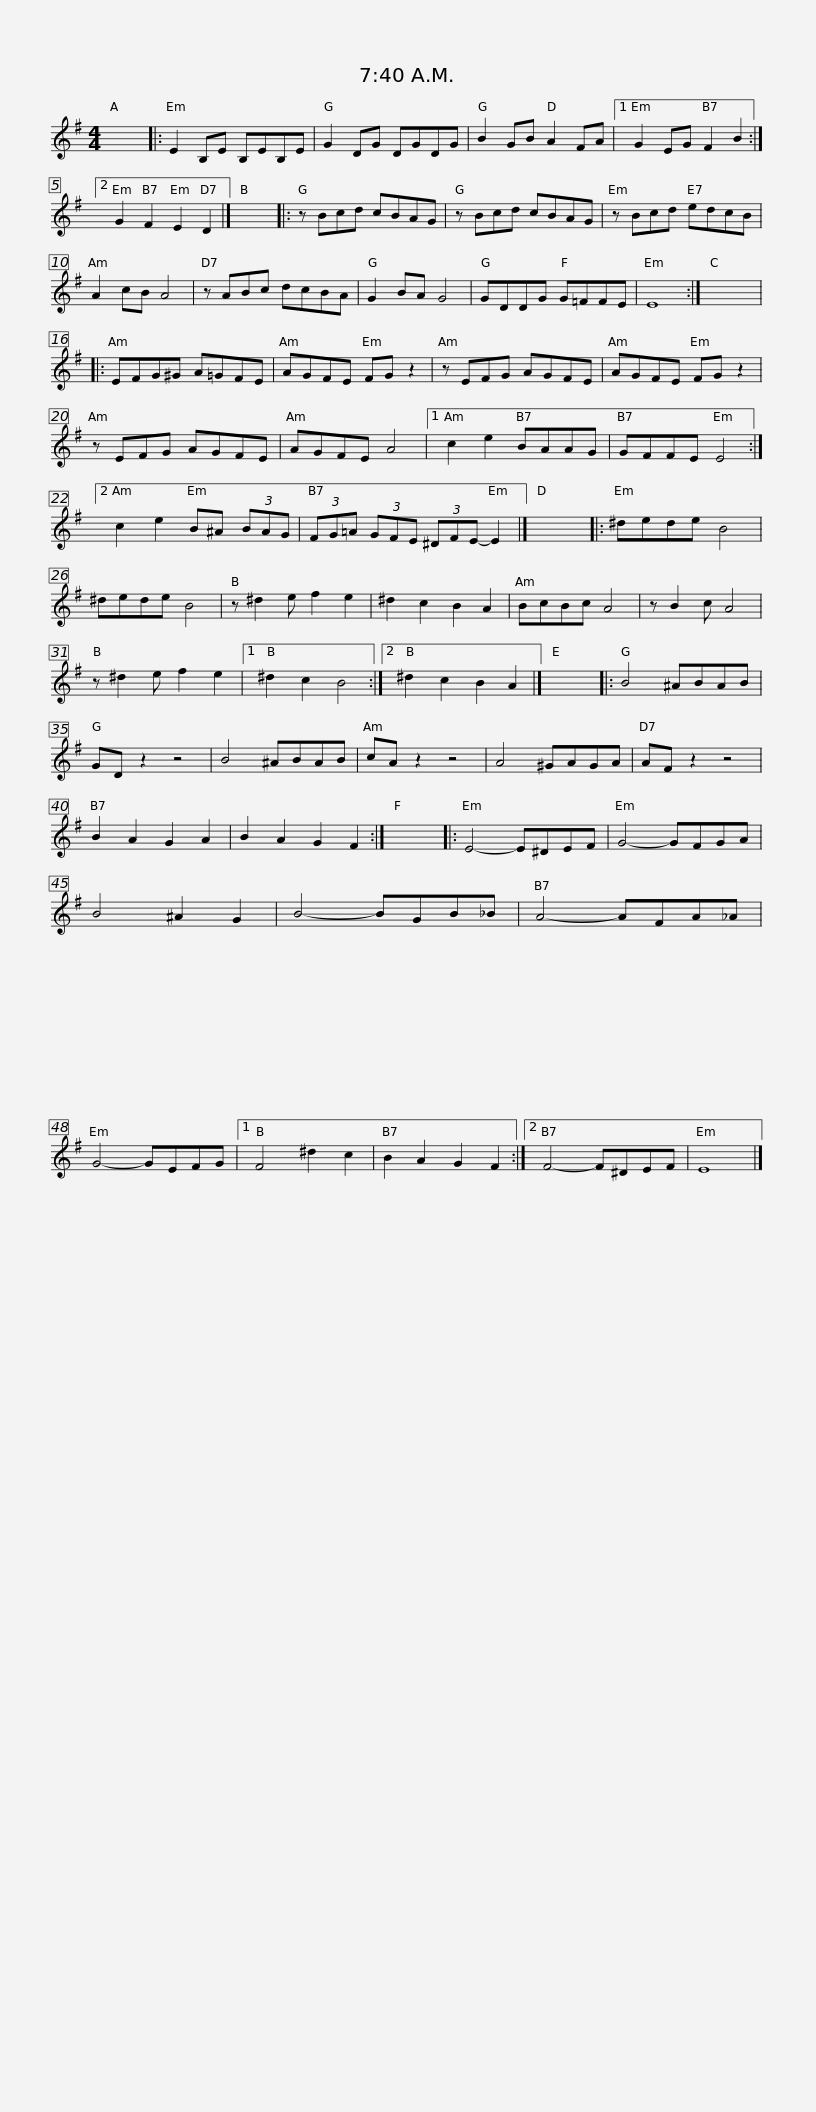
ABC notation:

X:1
L:1/8
M:4/4
I:linebreak $
K:Emin
V:1 treble
V:1
 x8 |: E2 B,E B,EB,E | G2 DG DGDG | B2 GB A2 FA |1 G2 EG F2 B2 :|2 %5
 G2 F2 E2 D2 |] x8 |:$ z Bcd cBAG | z Bcd cBAG | z Bcd edcB | %10
 A2 cB A4 | z ABc dcBA | G2 BA G4 |$ GDDG G=FFE | E8 :| %15
 x8 |: EFG^G A=GFE | AGFE FG z2 | z EFG AGFE |$ AGFE FG z2 | %20
 z EFG AGFE | AGFE A4 |1 c2 e2 BAAG | GFFE E4 :|2 c2 e2 B^A (3BAG |$ %25
 (3FG=A (3GFE (3^DFE- E2 |] x8 |: ^dede B4 | ^dede B4 | z ^d2 e f2 e2 | %30
 ^d2 c2 B2 A2 | BcBc A4 |$ z B2 c A4 | z ^d2 e f2 e2 |1 ^d2 c2 B4 :|2 %35
 ^d2 c2 B2 A2 |] x8 |: B4 ^ABAB | GD z2 z4 | B4 ^ABAB | %40
 cA z2 z4 |$ A4 ^GAGA | AF z2 z4 | B2 A2 G2 A2 | B2 A2 G2 F2 :| %45
 x8 |: E4- E^DEF | G4- GFGA | B4 ^A2 G2 | B4- BGB_B |$ %50
 A4- AFA_A | G4- GEFG |1 F4 ^d2 c2 | B2 A2 G2 F2 :|2 F4- F^DEF | %55
 E8 |] %56
